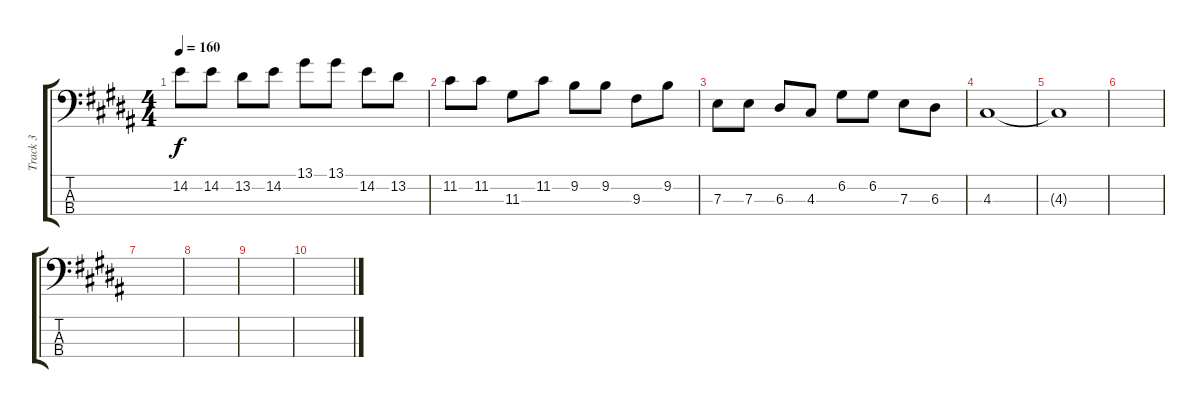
\track ("Track 3" "Track 3") {instrument electricbasspick}
\staff {score tabs}
\tuning (G2 D2 A1 E1) {hide}
\ts (4 4)
\tempo 160
\clef f4
\ks g#minor
14.2.8{dy f} 14.2.8 13.2.8 14.2.8 13.1.8 13.1.8 14.2.8 13.2.8 |
\ks b
11.2.8 11.2.8 11.3.8 11.2.8 9.2.8 9.2.8 9.3.8 9.2.8 |
\ks g#minor
7.3.8 7.3.8 6.3.8 4.3.8 6.2.8 6.2.8 7.3.8 6.3.8 |
4.3.1 |
4.3{t}.1 |
|
|
|
\ks b
|
\ks g#minor
